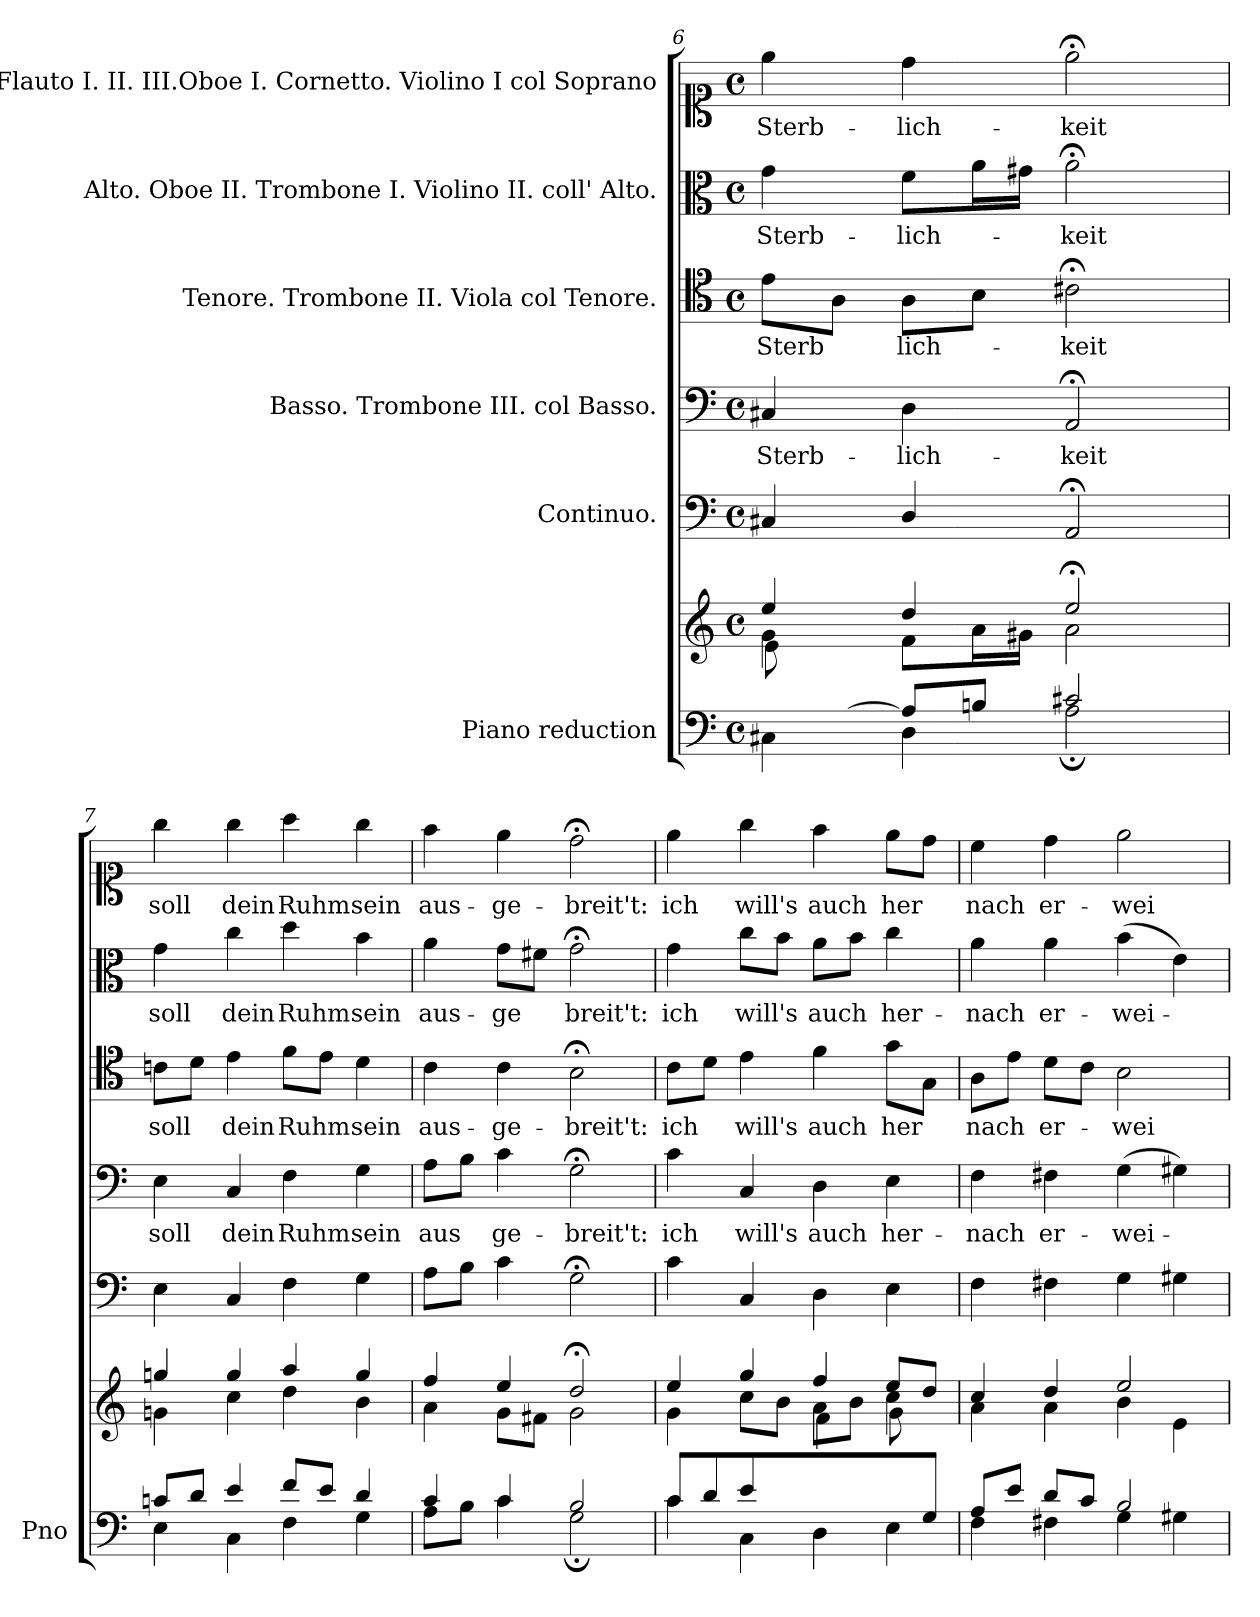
**kern	**kern	**kern	**kern	**text	**kern	**text	**kern	**text	**kern	**text
*part6	*part6	*part5	*part4	*part4	*part3	*part3	*part2	*part2	*part1	*part1
*staff7	*staff6	*staff5	*staff4	*staff4	*staff3	*staff3	*staff2	*staff2	*staff1	*staff1
*I"Piano reduction	*	*I"Continuo.	*I"Basso. Trombone III. col Basso.	*	*I"Tenore. Trombone II. Viola col Tenore.	*	*I"Alto. Oboe II. Trombone I. Violino II. coll' Alto.	*	*I"Soprano. Flauto I. II. III.Oboe I. Cornetto. Violino I col Soprano	*
*I'Pno	*	*	*	*	*	*	*	*	*	*
*clefF4	*clefG2	*clefF4	*clefF4	*	*clefC4	*	*clefC3	*	*clefC1	*
*k[]	*k[]	*k[]	*k[]	*	*k[]	*	*k[]	*	*k[]	*
*M4/4	*M4/4	*M4/4	*M4/4	*	*M4/4	*	*M4/4	*	*M4/4	*
*met(c)	*met(c)	*met(c)	*met(c)	*	*met(c)	*	*met(c)	*	*met(c)	*
=6	=6	=6	=6	=6	=6	=6	=6	=6	=6	=6
*^	*^	*	*	*	*	*	*	*	*	*
*	*	*	*^	*	*	*	*	*	*	*	*	*
!	!	!	!	!	!	!	!LO:LY:b	!	!LO:LY:b	!	!LO:LY:b	!	!LO:LY:b
8ryy	4C#X\	4ee/	4g\	8e\L	4C#X/	4C#X/	Sterb-	8e\L	Sterb	4g\	Sterb-	4ee\	Sterb-
[8A/J	.	.	.	2..ryy	.	.	.	8A\J	.	.	.	.	.
!	!	!	!	!	!	!	!LO:LY:b	!	!LO:LY:b	!	!LO:LY:b	!	!LO:LY:b
8A/L]	4D\	4dd/	8f\L	.	4D/	4D\	-lich-	8A\L	lich-	8f\L	-lich-	4dd\	-lich-
8Bn/J	.	.	16a\L	.	.	.	.	8B\J	.	16a\L	.	.	.
.	.	.	16g#X\JJ	.	.	.	.	.	.	16g#X\JJ	.	.	.
!	!	!	!	!	!	!	!LO:LY:b	!	!LO:LY:b	!	!LO:LY:b	!	!LO:LY:b
2c#X/	2A;\	2ee;</	2a\	.	2AA;</	2AA;</	-keit	2c#X;<\	-keit	2a;<\	-keit	2ee;<\	-keit
*	*	*	*v	*v	*	*	*	*	*	*	*	*	*
=7	=7	=7	=7	=7	=7	=7	=7	=7	=7	=7	=7	=7
!	!	!	!	!	!	!LO:LY:b	!	!LO:LY:b	!	!LO:LY:b	!	!LO:LY:b
8cn/L	4E\	4ggn/	4gn\	4E\	4E\	soll	8cn\L	soll	4g\	soll	4gg\	soll
8d/J	.	.	.	.	.	.	8d\J	.	.	.	.	.
!	!	!	!	!	!	!LO:LY:b	!	!LO:LY:b	!	!LO:LY:b	!	!LO:LY:b
4e/	4C\	4gg/	4cc\	4C/	4C/	dein	4e\	dein	4cc\	dein	4gg\	dein
!	!	!	!	!	!	!LO:LY:b	!	!LO:LY:b	!	!LO:LY:b	!	!LO:LY:b
8f/L	4F\	4aa/	4dd\	4F\	4F\	Ruhm	8f\L	Ruhm	4dd\	Ruhm	4aa\	Ruhm
8e/J	.	.	.	.	.	.	8e\J	.	.	.	.	.
!	!	!	!	!	!	!LO:LY:b	!	!LO:LY:b	!	!LO:LY:b	!	!LO:LY:b
4d/	4G\	4gg/	4b\	4G\	4G\	sein	4d\	sein	4b\	sein	4gg\	sein
=8	=8	=8	=8	=8	=8	=8	=8	=8	=8	=8	=8	=8
!	!	!	!	!	!	!LO:LY:b	!	!LO:LY:b	!	!LO:LY:b	!	!LO:LY:b
4c/	8A\L	4ff/	4a\	8A\L	8A\L	aus	4c\	aus-	4a\	aus-	4ff\	aus-
.	8B\J	.	.	8B\J	8B\J	.	.	.	.	.	.	.
!	!	!	!	!	!	!LO:LY:b	!	!LO:LY:b	!	!LO:LY:b	!	!LO:LY:b
4c/	4c\	4ee/	8g\L	4c\	4c\	ge-	4c\	-ge-	8g\L	-ge	4ee\	-ge-
.	.	.	8f#X\J	.	.	.	.	.	8f#X\J	.	.	.
!	!	!	!	!	!	!LO:LY:b	!	!LO:LY:b	!	!LO:LY:b	!	!LO:LY:b
2B/	2G;\	2dd;</	2g\	2G;<\	2G;<\	-breit't:	2B;<\	-breit't:	2g;<\	breit't:	2dd;<\	-breit't:
=9	=9	=9	=9	=9	=9	=9	=9	=9	=9	=9	=9	=9
*	*	*	*^	*	*	*	*	*	*	*	*	*
!	!	!	!	!	!	!	!LO:LY:b	!	!LO:LY:b	!	!LO:LY:b	!	!LO:LY:b
8c/L	4c\	4ee/	4g\	2ryy	4c\	4c\	ich	8c\L	ich	4g\	ich	4ee\	ich
8d/J	.	.	.	.	.	.	.	8d\J	.	.	.	.	.
!	!	!	!	!	!	!	!LO:LY:b	!	!LO:LY:b	!	!LO:LY:b	!	!LO:LY:b
4e/	4C\	4gg/	8cc\L	.	4C/	4C/	will's	4e\	will's	8cc\L	will's	4gg\	will's
.	.	.	8b\J	.	.	.	.	.	.	8b\J	.	.	.
!	!	!	!	!	!	!	!LO:LY:b	!	!LO:LY:b	!	!LO:LY:b	!	!LO:LY:b
4.ryy	4D\	4ff/	8a\L	4f\	4D\	4D\	auch	4f\	auch	8a\L	auch	4ff\	auch
.	.	.	8b\J	.	.	.	.	.	.	8b\J	.	.	.
!	!	!	!	!	!	!	!LO:LY:b	!	!LO:LY:b	!	!LO:LY:b	!	!LO:LY:b
.	4E\	8ee/L	4cc\	8g\L	4E\	4E\	her-	8g\L	her	4cc\	her-	8ee\L	her
8G/J	.	8dd/J	.	8ryy	.	.	.	8G\J	.	.	.	8dd\J	.
=10	=10	=10	=10	=10	=10	=10	=10	=10	=10	=10	=10	=10	=10
!	!	!	!	!	!	!	!LO:LY:b	!	!LO:LY:b	!	!LO:LY:b	!	!LO:LY:b
*	*	*	*v	*v	*	*	*	*	*	*	*	*	*
8A/L	4F\	4cc/	4a\	4F\	4F\	-nach	8A\L	nach	4a\	-nach	4cc\	nach
8e/J	.	.	.	.	.	.	8e\J	.	.	.	.	.
!	!	!	!	!	!	!LO:LY:b	!	!LO:LY:b	!	!LO:LY:b	!	!LO:LY:b
8d/L	4F#X\	4dd/	4a\	4F#X\	4F#X\	er-	8d\L	er-	4a\	er-	4dd\	er-
8c/J	.	.	.	.	.	.	8c\J	.	.	.	.	.
!	!	!	!	!	!	!LO:LY:b	!	!LO:LY:b	!	!LO:LY:b	!	!LO:LY:b
2B/	4G\	2ee/	4b\	4G\	(>4G\	-wei-	2B\	wei-	(>4b\	-wei-	2ee\	-wei-
.	4G#X\	.	4e\	4G#X\	4G#X\)	.	.	.	4e\)	.	.	.
*v	*v	*	*	*	*	*	*	*	*	*	*	*
*	*v	*v	*	*	*	*	*	*	*	*	*
=	=	=	=	=	=	=	=	=	=	=
*-	*-	*-	*-	*-	*-	*-	*-	*-	*-	*-
